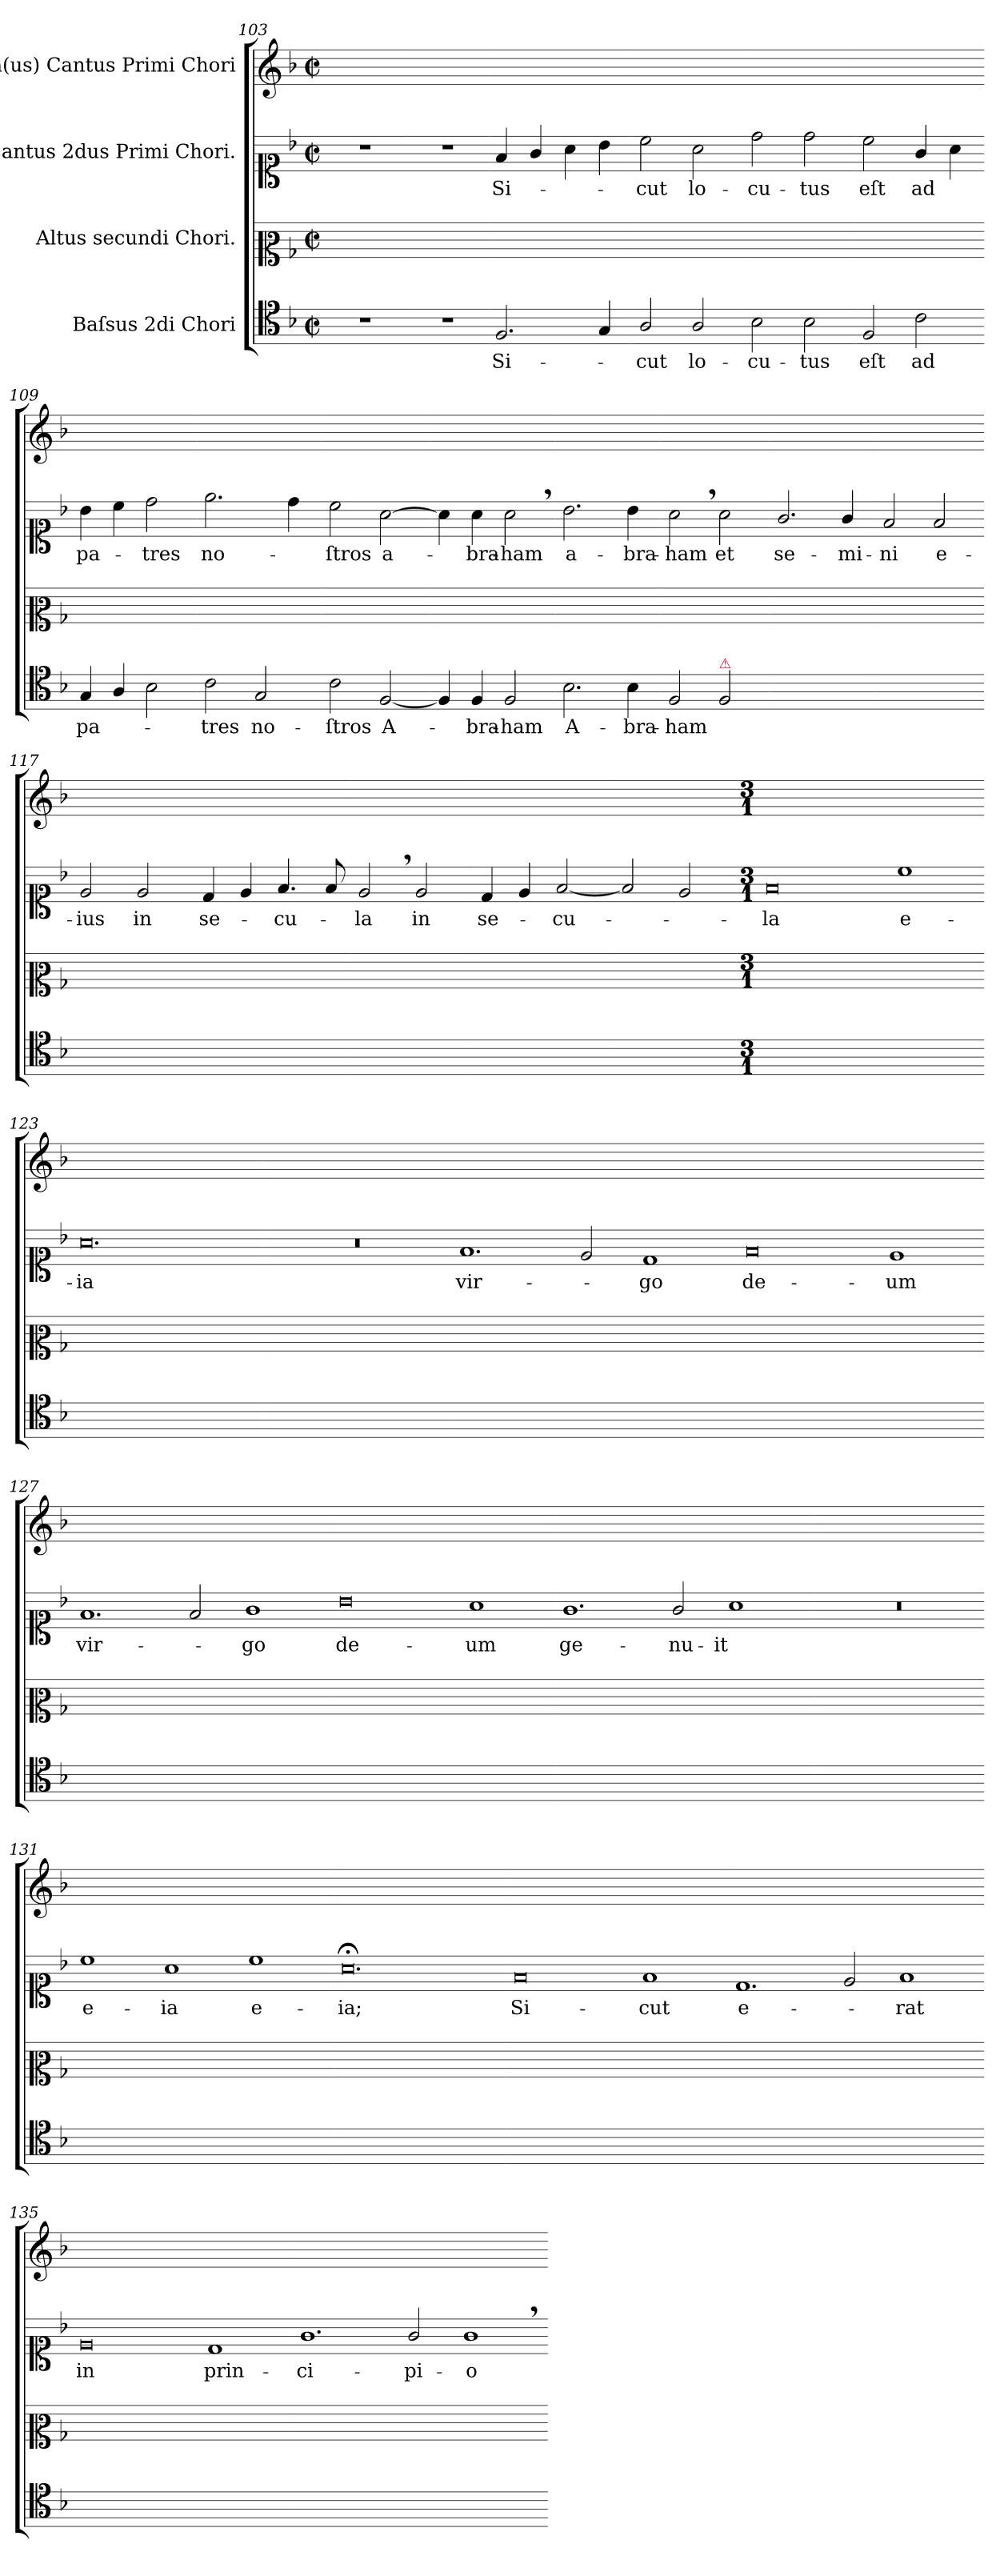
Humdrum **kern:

**kern	**text	**kern	**kern	**text	**kern
*part4	*part4	*part3	*part2	*part2	*part1
*staff4	*staff4	*staff3	*staff2	*staff2	*staff1
*I"Baſsus 2di Chori	*	*I"Altus secundi Chori.	*I"Cantus 2dus Primi Chori.	*	*I"1m(us) Cantus Primi Chori
*clefC4	*	*clefC2	*clefC1	*	*clefG2
*k[b-]	*	*k[b-]	*k[b-]	*	*k[b-]
*F:	*	*F:	*F:	*	*F:
*M2/2	*	*M2/2	*M2/2	*	*M2/2
*met(c|)	*	*met(c|)	*met(c|)	*	*met(c|)
=103	=103	=103	=103	=103	=103
1r	.	1ryy	1r	.	1ryy
=104-	=104-	=104-	=104-	=104-	=104-
1r	.	1ryy	1r	.	1ryy
=105-	=105-	=105-	=105-	=105-	=105-
2.F/	Si-	1ryy	4f/	Si-	1ryy
.	.	.	4g/	.	.
.	.	.	4a\	.	.
4G/	.	.	4b-\	.	.
=106-	=106-	=106-	=106-	=106-	=106-
2A/	-cut	1ryy	2cc\	cut	1ryy
2A/	lo-	.	2a\	lo-	.
=107-	=107-	=107-	=107-	=107-	=107-
2B-\	-cu-	1ryy	2dd\	-cu-	1ryy
2B-\	-tus	.	2dd\	-tus	.
=108-	=108-	=108-	=108-	=108-	=108-
2F/	eſt	1ryy	2cc\	eſt	1ryy
2c\	ad	.	4g/	ad	.
.	.	.	4a\	.	.
=109-	=109-	=109-	=109-	=109-	=109-
4G/	pa-	1ryy	4b-\	pa-	1ryy
4A/	.	.	4cc\	.	.
2B-\	.	.	2dd\	-tres	.
=110-	=110-	=110-	=110-	=110-	=110-
2c\	-tres	1ryy	2.ee\	no-	1ryy
2G/	no-	.	.	.	.
.	.	.	4dd\	.	.
=111-	=111-	=111-	=111-	=111-	=111-
2c\	-ſtros	1ryy	2cc\	-ſtros	1ryy
[2F/	A-	.	[2a\	a-	.
=112-	=112-	=112-	=112-	=112-	=112-
4F/]	.	1ryy	4a\]	.	1ryy
4F/	-bra-	.	4a\	-bra-	.
2F/	-ham	.	2a,<\	-ham	.
=113-	=113-	=113-	=113-	=113-	=113-
2.B-\	A-	1ryy	2.b-\	a-	1ryy
4B-\	-bra-	.	4b-\	-bra-	.
=114-	=114-	=114-	=114-	=114-	=114-
2F/	-ham	1ryy	2a,<\	-ham	1ryy
!LO:TX:a:color=crimson:t=⚠	!	!	!	!	!
2F/	.	.	2a\	et	.
=115-	=115-	=115-	=115-	=115-	=115-
1ryy	.	1ryy	2.g/	se-	1ryy
.	.	.	4g/	-mi-	.
=116-	=116-	=116-	=116-	=116-	=116-
1ryy	.	1ryy	2f/	-ni	1ryy
.	.	.	2f/	e-	.
=117-	=117-	=117-	=117-	=117-	=117-
1ryy	.	1ryy	2e/	-ius	1ryy
.	.	.	2e/	in	.
=118-	=118-	=118-	=118-	=118-	=118-
1ryy	.	1ryy	4d/	se-	1ryy
.	.	.	4e/	.	.
.	.	.	4.f/	-cu-	.
.	.	.	8f/	.	.
=119-	=119-	=119-	=119-	=119-	=119-
1ryy	.	1ryy	2e,</	-la	1ryy
.	.	.	2e/	in	.
=120-	=120-	=120-	=120-	=120-	=120-
1ryy	.	1ryy	4d/	se-	1ryy
.	.	.	4e/	.	.
.	.	.	[2f/	-cu-	.
=121-	=121-	=121-	=121-	=121-	=121-
1ryy	.	1ryy	2f/]	.	1ryy
.	.	.	2e/	.	.
=122-	=122-	=122-	=122-	=122-	=122-
*M3/1	*	*M3/1	*M3/1	*	*M3/1
0.ryy	.	0.ryy	0f	-la	0.ryy
.	.	.	1cc	e-	.
=123-	=123-	=123-	=123-	=123-	=123-
0.ryy	.	0.ryy	0.a	-ia	0.ryy
=124-	=124-	=124-	=124-	=124-	=124-
0.ryy	.	0.ryy	0.r	.	0.ryy
=125-	=125-	=125-	=125-	=125-	=125-
0.ryy	.	0.ryy	1.f	vir-	0.ryy
.	.	.	2e/	.	.
.	.	.	1d	-go	.
=126-	=126-	=126-	=126-	=126-	=126-
0.ryy	.	0.ryy	0f	de-	0.ryy
.	.	.	1e	-um	.
=127-	=127-	=127-	=127-	=127-	=127-
0.ryy	.	0.ryy	1.f	vir-	0.ryy
.	.	.	2f/	.	.
.	.	.	1g	-go	.
=128-	=128-	=128-	=128-	=128-	=128-
0.ryy	.	0.ryy	0b-	de-	0.ryy
.	.	.	1a	-um	.
=129-	=129-	=129-	=129-	=129-	=129-
0.ryy	.	0.ryy	1.g	ge-	0.ryy
.	.	.	2g/	-nu-	.
.	.	.	1a	-it	.
=130-	=130-	=130-	=130-	=130-	=130-
0.ryy	.	0.ryy	0.r	.	0.ryy
=131-	=131-	=131-	=131-	=131-	=131-
0.ryy	.	0.ryy	1cc	e-	0.ryy
.	.	.	1a	-ia	.
.	.	.	1cc	e-	.
=132-	=132-	=132-	=132-	=132-	=132-
0.ryy	.	0.ryy	0.a;<;	-ia;	0.ryy
=133-	=133-	=133-	=133-	=133-	=133-
0.ryy	.	0.ryy	0f	Si-	0.ryy
.	.	.	1f	-cut	.
=134-	=134-	=134-	=134-	=134-	=134-
0.ryy	.	0.ryy	1.d	e-	0.ryy
.	.	.	2e/	.	.
.	.	.	1f	-rat	.
=135-	=135-	=135-	=135-	=135-	=135-
0.ryy	.	0.ryy	0e	in	0.ryy
.	.	.	1d	prin-	.
=136-	=136-	=136-	=136-	=136-	=136-
0.ryy	.	0.ryy	1.g	-ci-	0.ryy
.	.	.	2g/	-pi-	.
.	.	.	1g,<	-o	.
=-	=-	=-	=-	=-	=-
*-	*-	*-	*-	*-	*-
